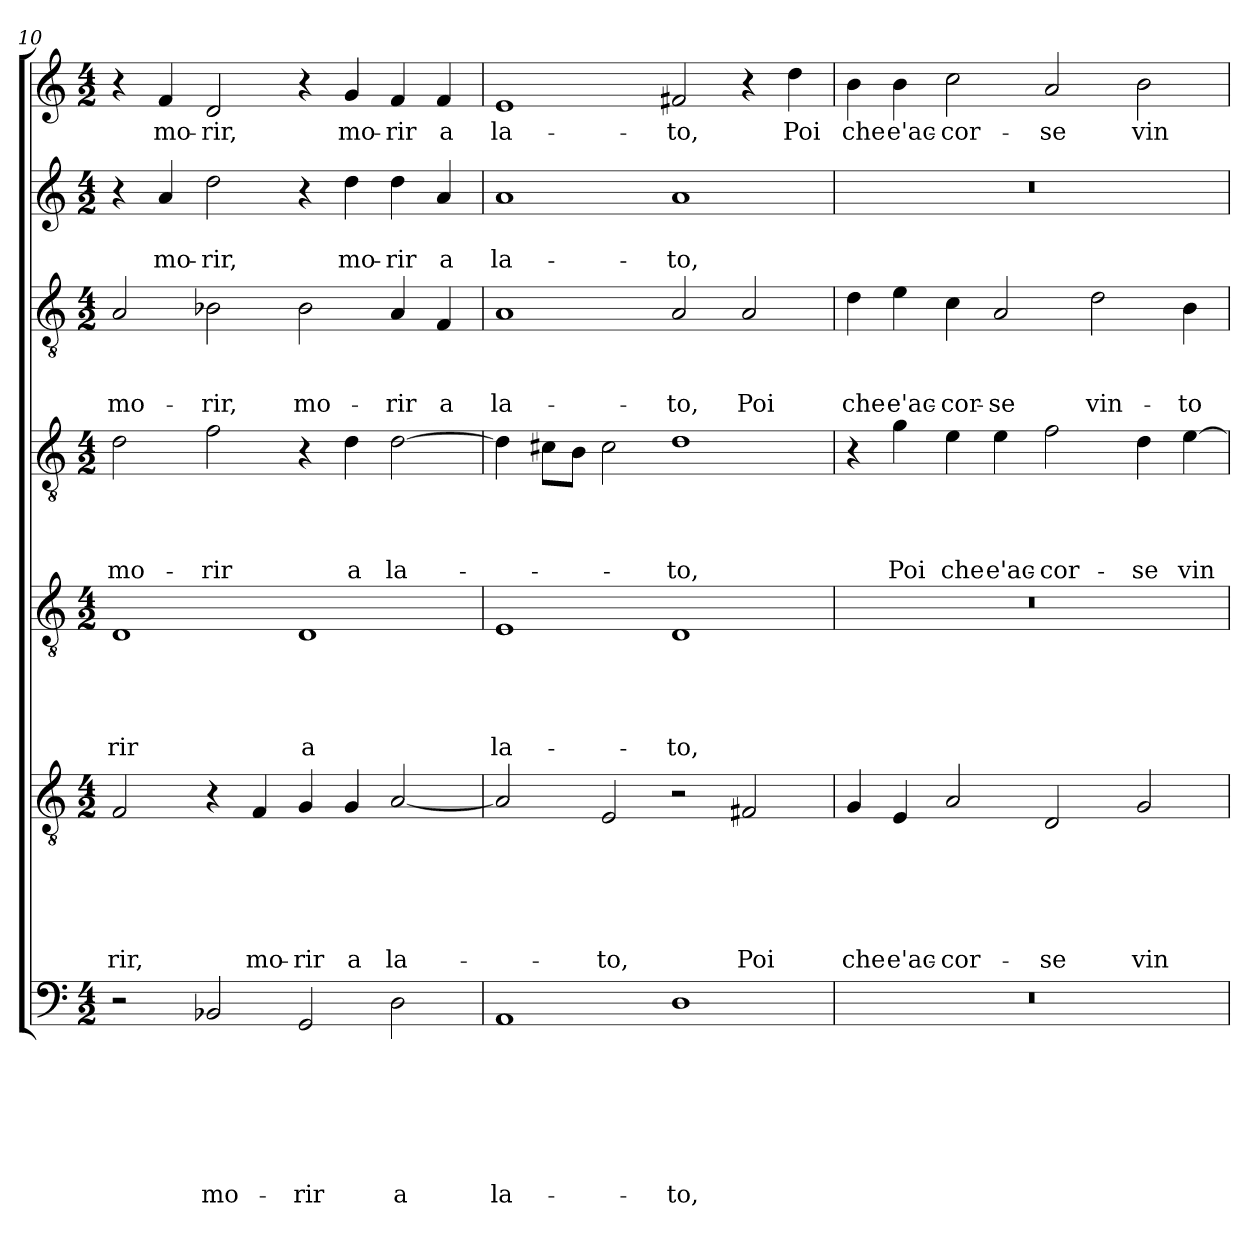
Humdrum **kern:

**kern	**text	**text	**text	**text	**text	**text	**text	**kern	**text	**text	**text	**text	**text	**text	**kern	**text	**text	**text	**text	**text	**kern	**text	**text	**text	**text	**kern	**text	**text	**text	**kern	**text	**text	**kern	**text
*part7	*part7	*part7	*part7	*part7	*part7	*part7	*part7	*part6	*part6	*part6	*part6	*part6	*part6	*part6	*part5	*part5	*part5	*part5	*part5	*part5	*part4	*part4	*part4	*part4	*part4	*part3	*part3	*part3	*part3	*part2	*part2	*part2	*part1	*part1
*staff7	*staff7	*staff7	*staff7	*staff7	*staff7	*staff7	*staff7	*staff6	*staff6	*staff6	*staff6	*staff6	*staff6	*staff6	*staff5	*staff5	*staff5	*staff5	*staff5	*staff5	*staff4	*staff4	*staff4	*staff4	*staff4	*staff3	*staff3	*staff3	*staff3	*staff2	*staff2	*staff2	*staff1	*staff1
*clefF4	*	*	*	*	*	*	*	*clefGv2	*	*	*	*	*	*	*clefGv2	*	*	*	*	*	*clefGv2	*	*	*	*	*clefGv2	*	*	*	*clefG2	*	*	*clefG2	*
*k[]	*	*	*	*	*	*	*	*k[]	*	*	*	*	*	*	*k[]	*	*	*	*	*	*k[]	*	*	*	*	*k[]	*	*	*	*k[]	*	*	*k[]	*
*a:	*	*	*	*	*	*	*	*a:	*	*	*	*	*	*	*a:	*	*	*	*	*	*a:	*	*	*	*	*a:	*	*	*	*a:	*	*	*a:	*
*M4/2	*	*	*	*	*	*	*	*M4/2	*	*	*	*	*	*	*M4/2	*	*	*	*	*	*M4/2	*	*	*	*	*M4/2	*	*	*	*M4/2	*	*	*M4/2	*
=10	=10	=10	=10	=10	=10	=10	=10	=10	=10	=10	=10	=10	=10	=10	=10	=10	=10	=10	=10	=10	=10	=10	=10	=10	=10	=10	=10	=10	=10	=10	=10	=10	=10	=10
!	!	!	!	!	!	!	!	!	!	!	!	!	!	!LO:LY:b	!	!	!	!	!	!LO:LY:b	!	!	!	!	!LO:LY:b	!	!	!	!LO:LY:b	!	!	!	!	!
2r	.	.	.	.	.	.	.	2F/	.	.	.	.	.	-rir,	1D	.	.	.	.	-rir	2d\	.	.	.	mo-	2A/	.	.	mo-	4r	.	.	4r	.
!	!	!	!	!	!	!	!	!	!	!	!	!	!	!	!	!	!	!	!	!	!	!	!	!	!	!	!	!	!	!	!	!LO:LY:b	!	!LO:LY:b
.	.	.	.	.	.	.	.	.	.	.	.	.	.	.	.	.	.	.	.	.	.	.	.	.	.	.	.	.	.	4a/	.	mo-	4f/	mo-
!	!	!	!	!	!	!	!LO:LY:b	!	!	!	!	!	!	!	!	!	!	!	!	!	!	!	!	!	!LO:LY:b	!	!	!	!LO:LY:b	!	!	!LO:LY:b	!	!LO:LY:b
2BB-X/	.	.	.	.	.	.	mo-	4r	.	.	.	.	.	.	.	.	.	.	.	.	2f\	.	.	.	-rir	2B-X\	.	.	-rir,	2dd\	.	-rir,	2d/	-rir,
!	!	!	!	!	!	!	!	!	!	!	!	!	!	!LO:LY:b	!	!	!	!	!	!	!	!	!	!	!	!	!	!	!	!	!	!	!	!
.	.	.	.	.	.	.	.	4F/	.	.	.	.	.	mo-	.	.	.	.	.	.	.	.	.	.	.	.	.	.	.	.	.	.	.	.
!	!	!	!	!	!	!	!LO:LY:b	!	!	!	!	!	!	!LO:LY:b	!	!	!	!	!	!LO:LY:b	!	!	!	!	!	!	!	!	!LO:LY:b	!	!	!	!	!
2GG/	.	.	.	.	.	.	-rir	4G/	.	.	.	.	.	-rir	1D	.	.	.	.	a	4r	.	.	.	.	2B-\	.	.	mo-	4r	.	.	4r	.
!	!	!	!	!	!	!	!	!	!	!	!	!	!	!LO:LY:b	!	!	!	!	!	!	!	!	!	!	!LO:LY:b	!	!	!	!	!	!	!LO:LY:b	!	!LO:LY:b
.	.	.	.	.	.	.	.	4G/	.	.	.	.	.	a	.	.	.	.	.	.	4d\	.	.	.	a	.	.	.	.	4dd\	.	mo-	4g/	mo-
!	!	!	!	!	!	!	!LO:LY:b	!	!	!	!	!	!	!LO:LY:b	!	!	!	!	!	!	!	!	!	!	!LO:LY:b	!	!	!	!LO:LY:b	!	!	!LO:LY:b	!	!LO:LY:b
2D\	.	.	.	.	.	.	a	[2A/	.	.	.	.	.	la-	.	.	.	.	.	.	[2d\	.	.	.	la-	4A/	.	.	-rir	4dd\	.	-rir	4f/	-rir
!	!	!	!	!	!	!	!	!	!	!	!	!	!	!	!	!	!	!	!	!	!	!	!	!	!	!	!	!	!LO:LY:b	!	!	!LO:LY:b	!	!LO:LY:b
.	.	.	.	.	.	.	.	.	.	.	.	.	.	.	.	.	.	.	.	.	.	.	.	.	.	4F/	.	.	a	4a/	.	a	4f/	a
=11	=11	=11	=11	=11	=11	=11	=11	=11	=11	=11	=11	=11	=11	=11	=11	=11	=11	=11	=11	=11	=11	=11	=11	=11	=11	=11	=11	=11	=11	=11	=11	=11	=11	=11
!	!	!	!	!	!	!	!LO:LY:b	!	!	!	!	!	!	!	!	!	!	!	!	!LO:LY:b	!	!	!	!	!	!	!	!	!LO:LY:b	!	!	!LO:LY:b	!	!LO:LY:b
1AA	.	.	.	.	.	.	la-	2A/]	.	.	.	.	.	.	1E	.	.	.	.	la-	4d\]	.	.	.	.	1A	.	.	la-	1a	.	la-	1e	la-
.	.	.	.	.	.	.	.	.	.	.	.	.	.	.	.	.	.	.	.	.	8c#X\L	.	.	.	.	.	.	.	.	.	.	.	.	.
.	.	.	.	.	.	.	.	.	.	.	.	.	.	.	.	.	.	.	.	.	8B\J	.	.	.	.	.	.	.	.	.	.	.	.	.
!	!	!	!	!	!	!	!	!	!	!	!	!	!	!LO:LY:b	!	!	!	!	!	!	!	!	!	!	!	!	!	!	!	!	!	!	!	!
.	.	.	.	.	.	.	.	2E/	.	.	.	.	.	-to,	.	.	.	.	.	.	2c#\	.	.	.	.	.	.	.	.	.	.	.	.	.
!	!	!	!	!	!	!	!LO:LY:b	!	!	!	!	!	!	!	!	!	!	!	!	!LO:LY:b	!	!	!	!	!LO:LY:b	!	!	!	!LO:LY:b	!	!	!LO:LY:b	!	!LO:LY:b
1D	.	.	.	.	.	.	-to,	2r	.	.	.	.	.	.	1D	.	.	.	.	-to,	1d	.	.	.	-to,	2A/	.	.	-to,	1a	.	-to,	2f#X/	-to,
!	!	!	!	!	!	!	!	!	!	!	!	!	!	!LO:LY:b	!	!	!	!	!	!	!	!	!	!	!	!	!	!	!LO:LY:b	!	!	!	!	!
.	.	.	.	.	.	.	.	2F#X/	.	.	.	.	.	Poi	.	.	.	.	.	.	.	.	.	.	.	2A/	.	.	Poi	.	.	.	4r	.
!	!	!	!	!	!	!	!	!	!	!	!	!	!	!	!	!	!	!	!	!	!	!	!	!	!	!	!	!	!	!	!	!	!	!LO:LY:b
.	.	.	.	.	.	.	.	.	.	.	.	.	.	.	.	.	.	.	.	.	.	.	.	.	.	.	.	.	.	.	.	.	4dd\	Poi
=12	=12	=12	=12	=12	=12	=12	=12	=12	=12	=12	=12	=12	=12	=12	=12	=12	=12	=12	=12	=12	=12	=12	=12	=12	=12	=12	=12	=12	=12	=12	=12	=12	=12	=12
!	!	!	!	!	!	!	!	!	!	!	!	!	!	!LO:LY:b	!	!	!	!	!	!	!	!	!	!	!	!	!	!	!LO:LY:b	!	!	!	!	!LO:LY:b
0r	.	.	.	.	.	.	.	4G/	.	.	.	.	.	che	0r	.	.	.	.	.	4r	.	.	.	.	4d\	.	.	che	0r	.	.	4b\	che
!	!	!	!	!	!	!	!	!	!	!	!	!	!	!LO:LY:b	!	!	!	!	!	!	!	!	!	!	!LO:LY:b	!	!	!	!LO:LY:b	!	!	!	!	!LO:LY:b
.	.	.	.	.	.	.	.	4E/	.	.	.	.	.	e'ac-	.	.	.	.	.	.	4g\	.	.	.	Poi	4e\	.	.	e'ac-	.	.	.	4b\	e'ac-
!	!	!	!	!	!	!	!	!	!	!	!	!	!	!LO:LY:b	!	!	!	!	!	!	!	!	!	!	!LO:LY:b	!	!	!	!LO:LY:b	!	!	!	!	!LO:LY:b
.	.	.	.	.	.	.	.	2A/	.	.	.	.	.	-cor-	.	.	.	.	.	.	4e\	.	.	.	che	4c\	.	.	-cor-	.	.	.	2cc\	-cor-
!	!	!	!	!	!	!	!	!	!	!	!	!	!	!	!	!	!	!	!	!	!	!	!	!	!LO:LY:b	!	!	!	!LO:LY:b	!	!	!	!	!
.	.	.	.	.	.	.	.	.	.	.	.	.	.	.	.	.	.	.	.	.	4e\	.	.	.	e'ac-	2A/	.	.	-se	.	.	.	.	.
!	!	!	!	!	!	!	!	!	!	!	!	!	!	!LO:LY:b	!	!	!	!	!	!	!	!	!	!	!LO:LY:b	!	!	!	!	!	!	!	!	!LO:LY:b
.	.	.	.	.	.	.	.	2D/	.	.	.	.	.	-se	.	.	.	.	.	.	2f\	.	.	.	-cor-	.	.	.	.	.	.	.	2a/	-se
!	!	!	!	!	!	!	!	!	!	!	!	!	!	!	!	!	!	!	!	!	!	!	!	!	!	!	!	!	!LO:LY:b	!	!	!	!	!
.	.	.	.	.	.	.	.	.	.	.	.	.	.	.	.	.	.	.	.	.	.	.	.	.	.	2d\	.	.	vin-	.	.	.	.	.
!	!	!	!	!	!	!	!	!	!	!	!	!	!	!LO:LY:b	!	!	!	!	!	!	!	!	!	!	!LO:LY:b	!	!	!	!	!	!	!	!	!LO:LY:b
.	.	.	.	.	.	.	.	2G/	.	.	.	.	.	vin-	.	.	.	.	.	.	4d\	.	.	.	-se	.	.	.	.	.	.	.	2b\	vin-
!	!	!	!	!	!	!	!	!	!	!	!	!	!	!	!	!	!	!	!	!	!	!	!	!	!LO:LY:b	!	!	!	!LO:LY:b	!	!	!	!	!
.	.	.	.	.	.	.	.	.	.	.	.	.	.	.	.	.	.	.	.	.	[4e\	.	.	.	vin-	4B\	.	.	-to	.	.	.	.	.
=	=	=	=	=	=	=	=	=	=	=	=	=	=	=	=	=	=	=	=	=	=	=	=	=	=	=	=	=	=	=	=	=	=	=
*-	*-	*-	*-	*-	*-	*-	*-	*-	*-	*-	*-	*-	*-	*-	*-	*-	*-	*-	*-	*-	*-	*-	*-	*-	*-	*-	*-	*-	*-	*-	*-	*-	*-	*-
